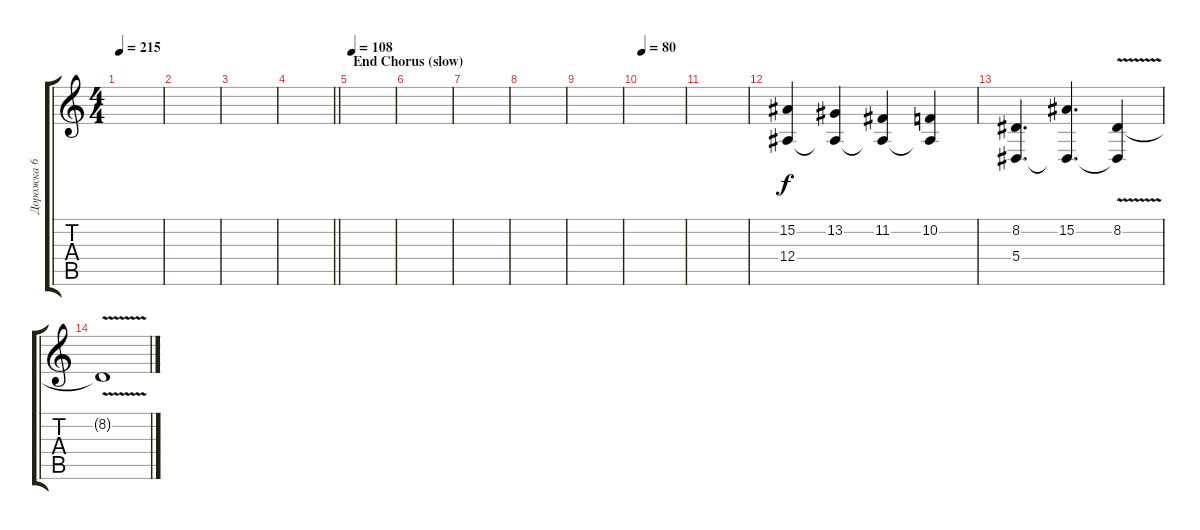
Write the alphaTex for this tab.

\track ("Дорожка 6" "Дорожка 6") {instrument brightacousticpiano}
\staff {score tabs}
\tuning (C4 G3 Eb3 Bb2 F2 C2) {hide}
\ts (4 4)
\tempo 215
\clef g2
\ks c
|
|
|
\barLineRight lightlight
|
\section ("" "End Chorus (slow)")
\tempo 108
|
|
|
|
|
\tempo 80
|
|
(15.2 12.4).4 (13.2 12.4{t}).4 (11.2 12.4{t}).4 (10.2 12.4{t}).4 |
(8.2 5.4).4{d} (15.2 5.4{t}).4{d} (8.2{v} 5.4{t}).4 |
8.2{t}.1
